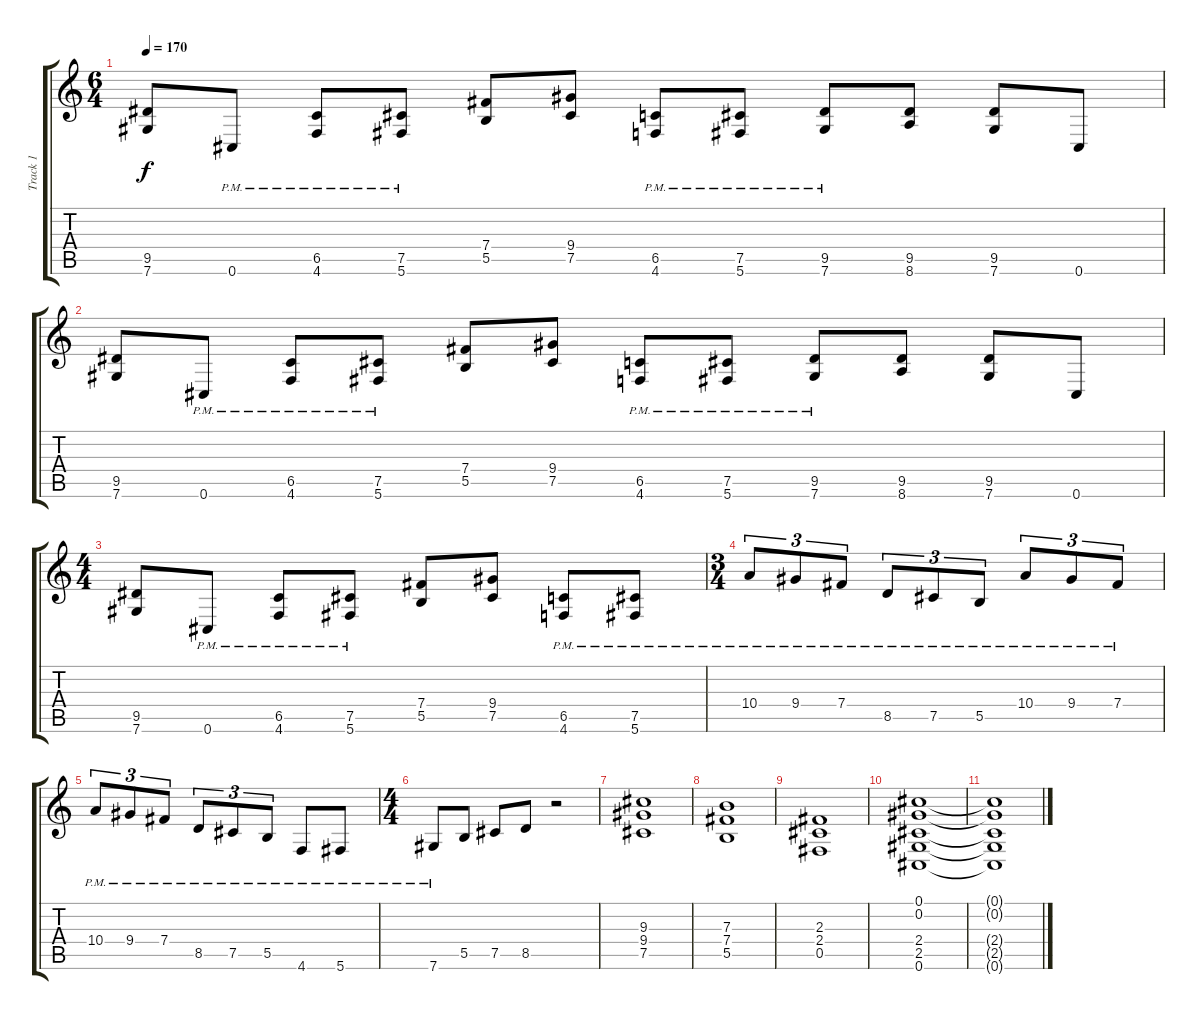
\track ("Track 1" "Track 1") {instrument distortionguitar}
\staff {score tabs}
\tuning (Db4 Ab3 E3 B2 Gb2 Db2) {hide}
\ts (6 4)
\tempo 170
\clef g2
\ks c
(9.5 7.6).8{dy f} 0.6{pm}.8 (6.5{pm} 4.6{pm}).8 (7.5{pm} 5.6{pm}).8 (7.4 5.5).8 (9.4 7.5).8 (6.5{pm} 4.6{pm}).8 (7.5{pm} 5.6{pm}).8 (9.5{pm} 7.6{pm}).8 (9.5 8.6).8 (9.5 7.6).8 0.6.8 |
(9.5 7.6).8 0.6{pm}.8 (6.5{pm} 4.6{pm}).8 (7.5{pm} 5.6{pm}).8 (7.4 5.5).8 (9.4 7.5).8 (6.5{pm} 4.6{pm}).8 (7.5{pm} 5.6{pm}).8 (9.5{pm} 7.6{pm}).8 (9.5 8.6).8 (9.5 7.6).8 0.6.8 |
\ts (4 4)
(9.5 7.6).8 0.6{pm}.8 (6.5{pm} 4.6{pm}).8 (7.5{pm} 5.6{pm}).8 (7.4 5.5).8 (9.4 7.5).8 (6.5{pm} 4.6{pm}).8 (7.5{pm} 5.6{pm}).8 |
\ts (3 4)
10.4{pm}.8{tu (3 2)} 9.4{pm}.8{tu (3 2)} 7.4{pm}.8{tu (3 2)} 8.5{pm}.8{tu (3 2)} 7.5{pm}.8{tu (3 2)} 5.5{pm}.8{tu (3 2)} 10.4{pm}.8{tu (3 2)} 9.4{pm}.8{tu (3 2)} 7.4{pm}.8{tu (3 2)} |
10.4{pm}.8{tu (3 2)} 9.4{pm}.8{tu (3 2)} 7.4{pm}.8{tu (3 2)} 8.5{pm}.8{tu (3 2)} 7.5{pm}.8{tu (3 2)} 5.5{pm}.8{tu (3 2)} 4.6{pm}.8 5.6{pm}.8 |
\ts (4 4)
7.6{pm}.8 5.5.8 7.5.8 8.5.8 r.2 |
(9.3 9.4 7.5).1 |
(7.3 7.4 5.5).1 |
(2.3 2.4 0.5).1 |
(0.1 0.2 2.4 2.5 0.6).1 |
(0.1{t} 0.2{t} 2.4{t} 2.5{t} 0.6{t}).1
